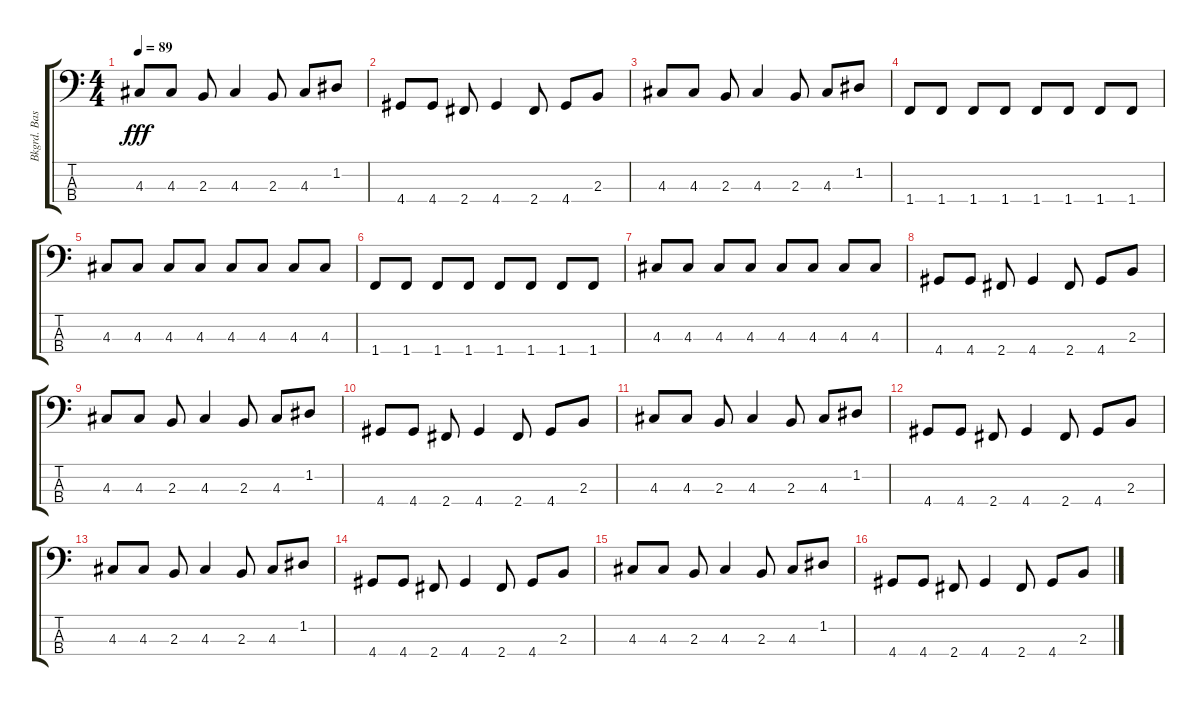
\track ("Bkgrd. Bass L" "Bkgrd. Bas") {instrument acousticbass}
\staff {score tabs}
\tuning (G2 D2 A1 E1) {hide}
\ts (4 4)
\tempo 89
\clef f4
\ks c
4.3.8{dy fff} 4.3.8 2.3.8 4.3.4 2.3.8 4.3.8 1.2.8 |
4.4.8 4.4.8 2.4.8 4.4.4 2.4.8 4.4.8 2.3.8 |
4.3.8 4.3.8 2.3.8 4.3.4 2.3.8 4.3.8 1.2.8 |
1.4.8 1.4.8 1.4.8 1.4.8 1.4.8 1.4.8 1.4.8 1.4.8 |
4.3.8 4.3.8 4.3.8 4.3.8 4.3.8 4.3.8 4.3.8 4.3.8 |
1.4.8 1.4.8 1.4.8 1.4.8 1.4.8 1.4.8 1.4.8 1.4.8 |
4.3.8 4.3.8 4.3.8 4.3.8 4.3.8 4.3.8 4.3.8 4.3.8 |
4.4.8 4.4.8 2.4.8 4.4.4 2.4.8 4.4.8 2.3.8 |
4.3.8 4.3.8 2.3.8 4.3.4 2.3.8 4.3.8 1.2.8 |
4.4.8 4.4.8 2.4.8 4.4.4 2.4.8 4.4.8 2.3.8 |
4.3.8 4.3.8 2.3.8 4.3.4 2.3.8 4.3.8 1.2.8 |
4.4.8 4.4.8 2.4.8 4.4.4 2.4.8 4.4.8 2.3.8 |
4.3.8 4.3.8 2.3.8 4.3.4 2.3.8 4.3.8 1.2.8 |
4.4.8 4.4.8 2.4.8 4.4.4 2.4.8 4.4.8 2.3.8 |
4.3.8 4.3.8 2.3.8 4.3.4 2.3.8 4.3.8 1.2.8 |
4.4.8 4.4.8 2.4.8 4.4.4 2.4.8 4.4.8 2.3.8
